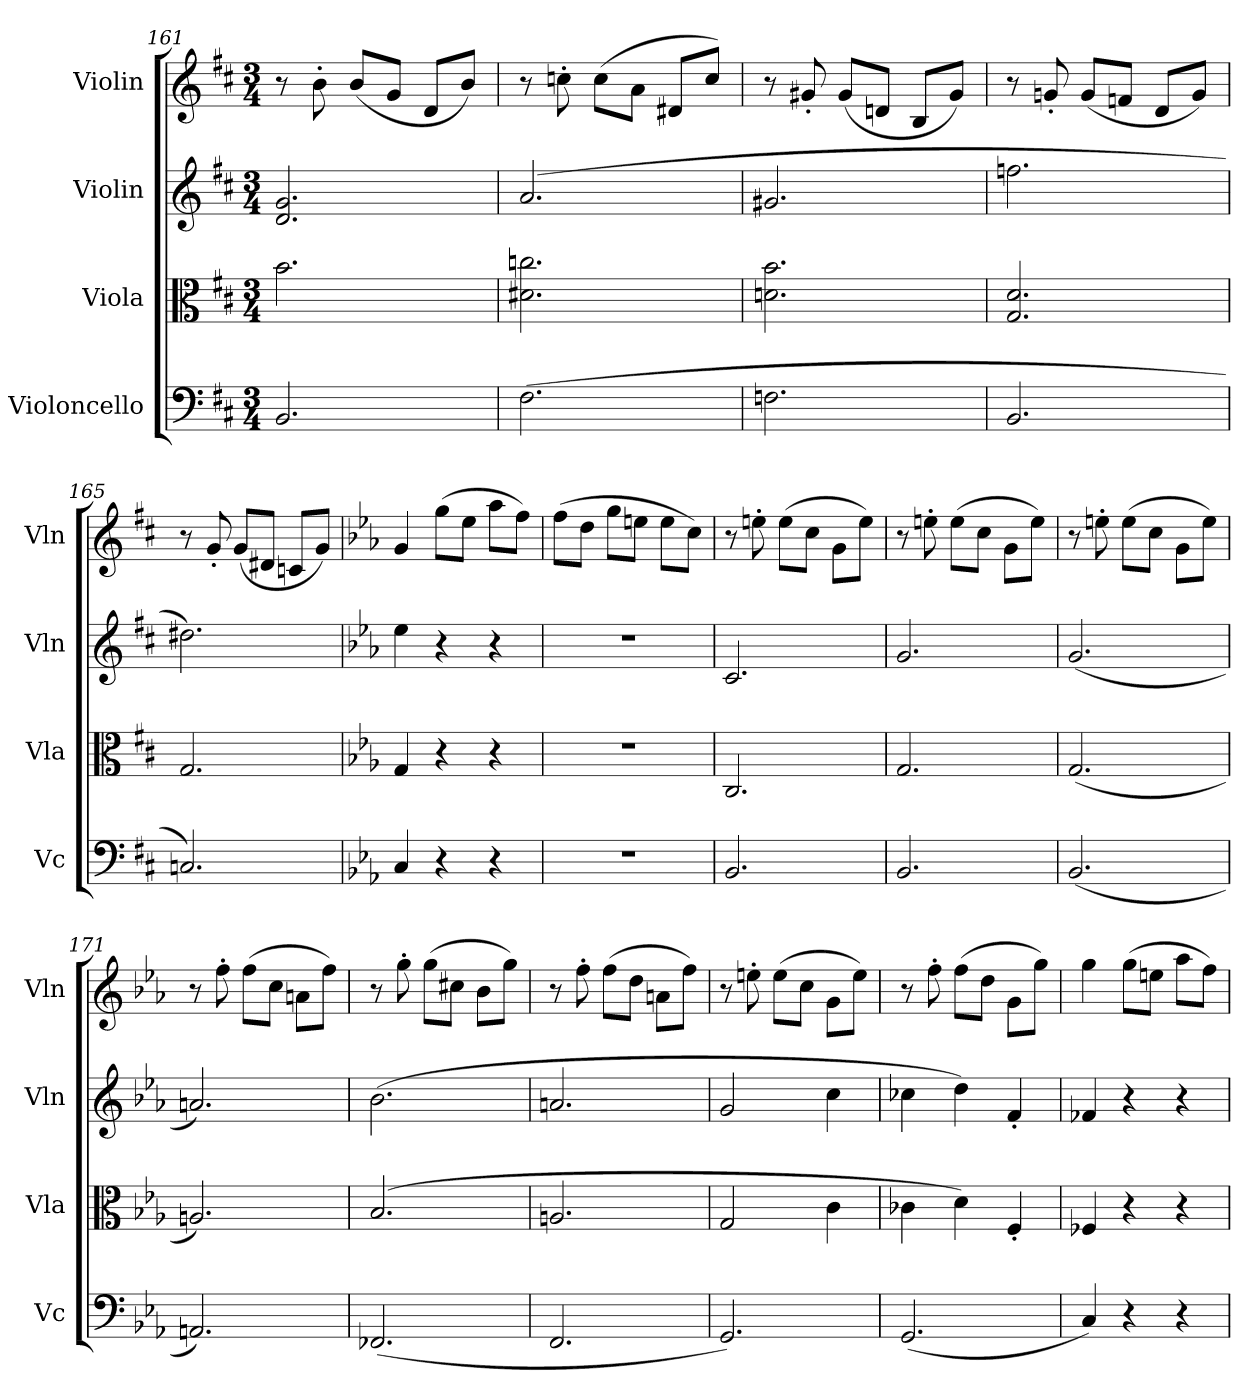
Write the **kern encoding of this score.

**kern	**kern	**kern	**kern
*part4	*part3	*part2	*part1
*staff4	*staff3	*staff2	*staff1
*I"Violoncello	*I"Viola	*I"Violin	*I"Violin
*I'Vc	*I'Vla	*I'Vln	*I'Vln
*clefF4	*clefC3	*clefG2	*clefG2
*k[f#c#]	*k[f#c#]	*k[f#c#]	*k[f#c#]
*M3/4	*M3/4	*M3/4	*M3/4
=161	=161	=161	=161
2.BB/	2.b\	2.d/ 2.g/	8r
.	.	.	8b'\
.	.	.	(8b/L
.	.	.	8g/J
.	.	.	8d/L
.	.	.	8b/J)
=162	=162	=162	=162
(2.F#\	2.d#X\ 2.ccn\	(2.a/	8r
.	.	.	8ccn'\
.	.	.	(8cc\L
.	.	.	8a\J
.	.	.	8d#X/L
.	.	.	8cc/J)
=163	=163	=163	=163
2.Fn\	2.dn\ 2.b\	2.g#X/	8r
.	.	.	8g#X'/
.	.	.	(8g#/L
.	.	.	8dn/J
.	.	.	8B/L
.	.	.	8g#/J)
=164	=164	=164	=164
2.BB/	2.G/ 2.d/	2.ffn\	8r
.	.	.	8gn'/
.	.	.	(8g/L
.	.	.	8fn/J
.	.	.	8d/L
.	.	.	8g/J)
=165	=165	=165	=165
2.Cn/)	2.G/	2.dd#X\)	8r
.	.	.	8g'/
.	.	.	(8g/L
.	.	.	8d#X/J
.	.	.	8cn/L
.	.	.	8g/J)
=166	=166	=166	=166
*k[b-e-a-]	*k[b-e-a-]	*k[b-e-a-]	*k[b-e-a-]
4C/	4G/	4ee-\	4g/
4r	4r	4r	(8gg\L
.	.	.	8ee-\J
4r	4r	4r	8aa-\L
.	.	.	8ff\J)
=167	=167	=167	=167
2.r	2.r	2.r	(8ff\L
.	.	.	8dd\J
.	.	.	8gg\L
.	.	.	8een\J
.	.	.	8ee\L
.	.	.	8cc\J)
=168	=168	=168	=168
2.BB-/	2.C/	2.c/	8r
.	.	.	8een'\
.	.	.	(8ee\L
.	.	.	8cc\J
.	.	.	8g\L
.	.	.	8ee\J)
=169	=169	=169	=169
2.BB-/	2.G/	2.g/	8r
.	.	.	8een'\
.	.	.	(8ee\L
.	.	.	8cc\J
.	.	.	8g\L
.	.	.	8ee\J)
=170	=170	=170	=170
(2.BB-/	(2.G/	(2.g/	8r
.	.	.	8een'\
.	.	.	(8ee\L
.	.	.	8cc\J
.	.	.	8g\L
.	.	.	8ee\J)
=171	=171	=171	=171
2.AAn/)	2.An/)	2.an/)	8r
.	.	.	8ff'\
.	.	.	(8ff\L
.	.	.	8cc\J
.	.	.	8an\L
.	.	.	8ff\J)
=172	=172	=172	=172
(2.FF-X/	(2.B-/	(2.b-\	8r
.	.	.	8gg'\
.	.	.	(8gg\L
.	.	.	8cc#X\J
.	.	.	8b-\L
.	.	.	8gg\J)
=173	=173	=173	=173
2.FF/	2.An/	2.an/	8r
.	.	.	8ff'\
.	.	.	(8ff\L
.	.	.	8dd\J
.	.	.	8an\L
.	.	.	8ff\J)
=174	=174	=174	=174
2.GG/)	2G/	2g/	8r
.	.	.	8een'\
.	.	.	(8ee\L
.	.	.	8cc\J
.	4c\	4cc\	8g\L
.	.	.	8ee\J)
=175	=175	=175	=175
(2.GG/	4c-X\	4cc-X\	8r
.	.	.	8ff'\
.	4d\)	4dd\)	(8ff\L
.	.	.	8dd\J
.	4F'/	4f'/	8g\L
.	.	.	8gg\J)
=176	=176	=176	=176
4C/)	4F-X/	4f-X/	4gg\
4r	4r	4r	(8gg\L
.	.	.	8een\J
4r	4r	4r	8aa-\L
.	.	.	8ff\J)
=	=	=	=
*-	*-	*-	*-
